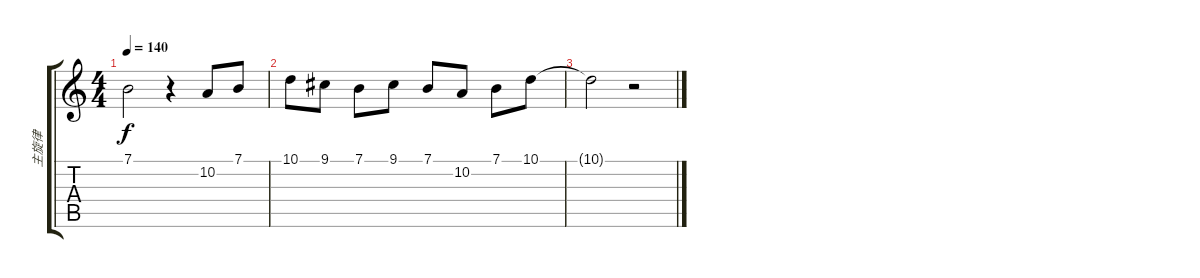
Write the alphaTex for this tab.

\track ("主旋律" "主旋律") {instrument electricgrandpiano}
\staff {score tabs}
\tuning (E4 B3 G3 D3 A2 E2) {hide}
\ts (4 4)
\tempo 140
\clef g2
\ks c
7.1{t}.2{dy f} r.4 10.2.8 7.1.8 |
10.1.8 9.1.8 7.1.8 9.1.8 7.1.8 10.2.8 7.1.8 10.1.8 |
10.1{t}.2 r.2
